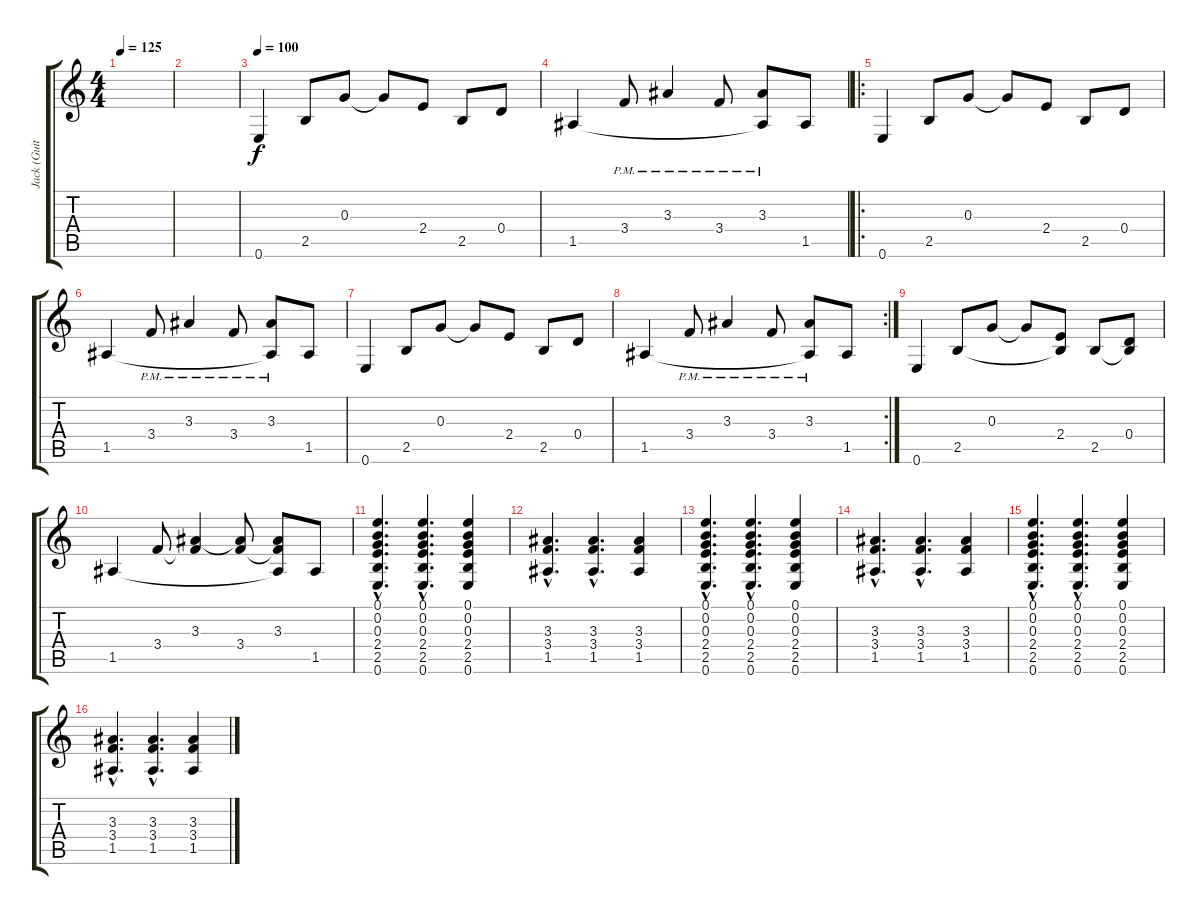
\track ("Jack (Guitar)" "Jack (Guit") {instrument electricguitarclean}
\staff {score tabs}
\tuning (E4 B3 G3 D3 A2 E2) {hide}
\ts (4 4)
\tempo 125
\clef g2
\ks c
|
|
\tempo 100
0.6.4{volume 11 instrument electricguitarclean} 2.5.8 0.3.8 0.3{t}.8 2.4.8 2.5.8 0.4.8 |
1.5.4 3.4{pm}.8 3.3{pm}.4 3.4{pm}.8 (3.3{pm} 1.5{t}).8 1.5.8 |
\ro
0.6.4 2.5.8 0.3.8 0.3{t}.8 2.4.8 2.5.8 0.4.8 |
1.5.4 3.4{pm}.8 3.3{pm}.4 3.4{pm}.8 (3.3{pm} 1.5{t}).8 1.5.8 |
0.6.4 2.5.8 0.3.8 0.3{t}.8 2.4.8 2.5.8 0.4.8 |
\rc 2
1.5.4 3.4{pm}.8 3.3{pm}.4 3.4{pm}.8 (3.3{pm} 1.5{t}).8 1.5.8 |
0.6.4{volume 16} 2.5.8 0.3.8 0.3{t}.8 (2.4 2.5{t}).8 2.5.8 (0.4 2.5{t}).8 |
1.5.4 3.4.8 (3.3 3.4{t}).4 (3.3{t} 3.4).8 (3.3 3.4{t} 1.5{t}).8 1.5.8 |
(0.1{hac} 0.2{hac} 0.3{hac} 2.4{hac} 2.5{hac} 0.6{hac}).4{d instrument distortionguitar} (0.1{hac} 0.2{hac} 0.3{hac} 2.4{hac} 2.5{hac} 0.6{hac}).4{d} (0.1 0.2 0.3 2.4 2.5 0.6).4 |
(3.3{hac} 3.4{hac} 1.5{hac}).4{d} (3.3{hac} 3.4{hac} 1.5{hac}).4{d} (3.3 3.4 1.5).4 |
(0.1{hac} 0.2{hac} 0.3{hac} 2.4{hac} 2.5{hac} 0.6{hac}).4{d instrument distortionguitar} (0.1{hac} 0.2{hac} 0.3{hac} 2.4{hac} 2.5{hac} 0.6{hac}).4{d} (0.1 0.2 0.3 2.4 2.5 0.6).4 |
(3.3{hac} 3.4{hac} 1.5{hac}).4{d} (3.3{hac} 3.4{hac} 1.5{hac}).4{d} (3.3 3.4 1.5).4 |
(0.1{hac} 0.2{hac} 0.3{hac} 2.4{hac} 2.5{hac} 0.6{hac}).4{d instrument distortionguitar} (0.1{hac} 0.2{hac} 0.3{hac} 2.4{hac} 2.5{hac} 0.6{hac}).4{d} (0.1 0.2 0.3 2.4 2.5 0.6).4 |
(3.3{hac} 3.4{hac} 1.5{hac}).4{d} (3.3{hac} 3.4{hac} 1.5{hac}).4{d} (3.3 3.4 1.5).4
